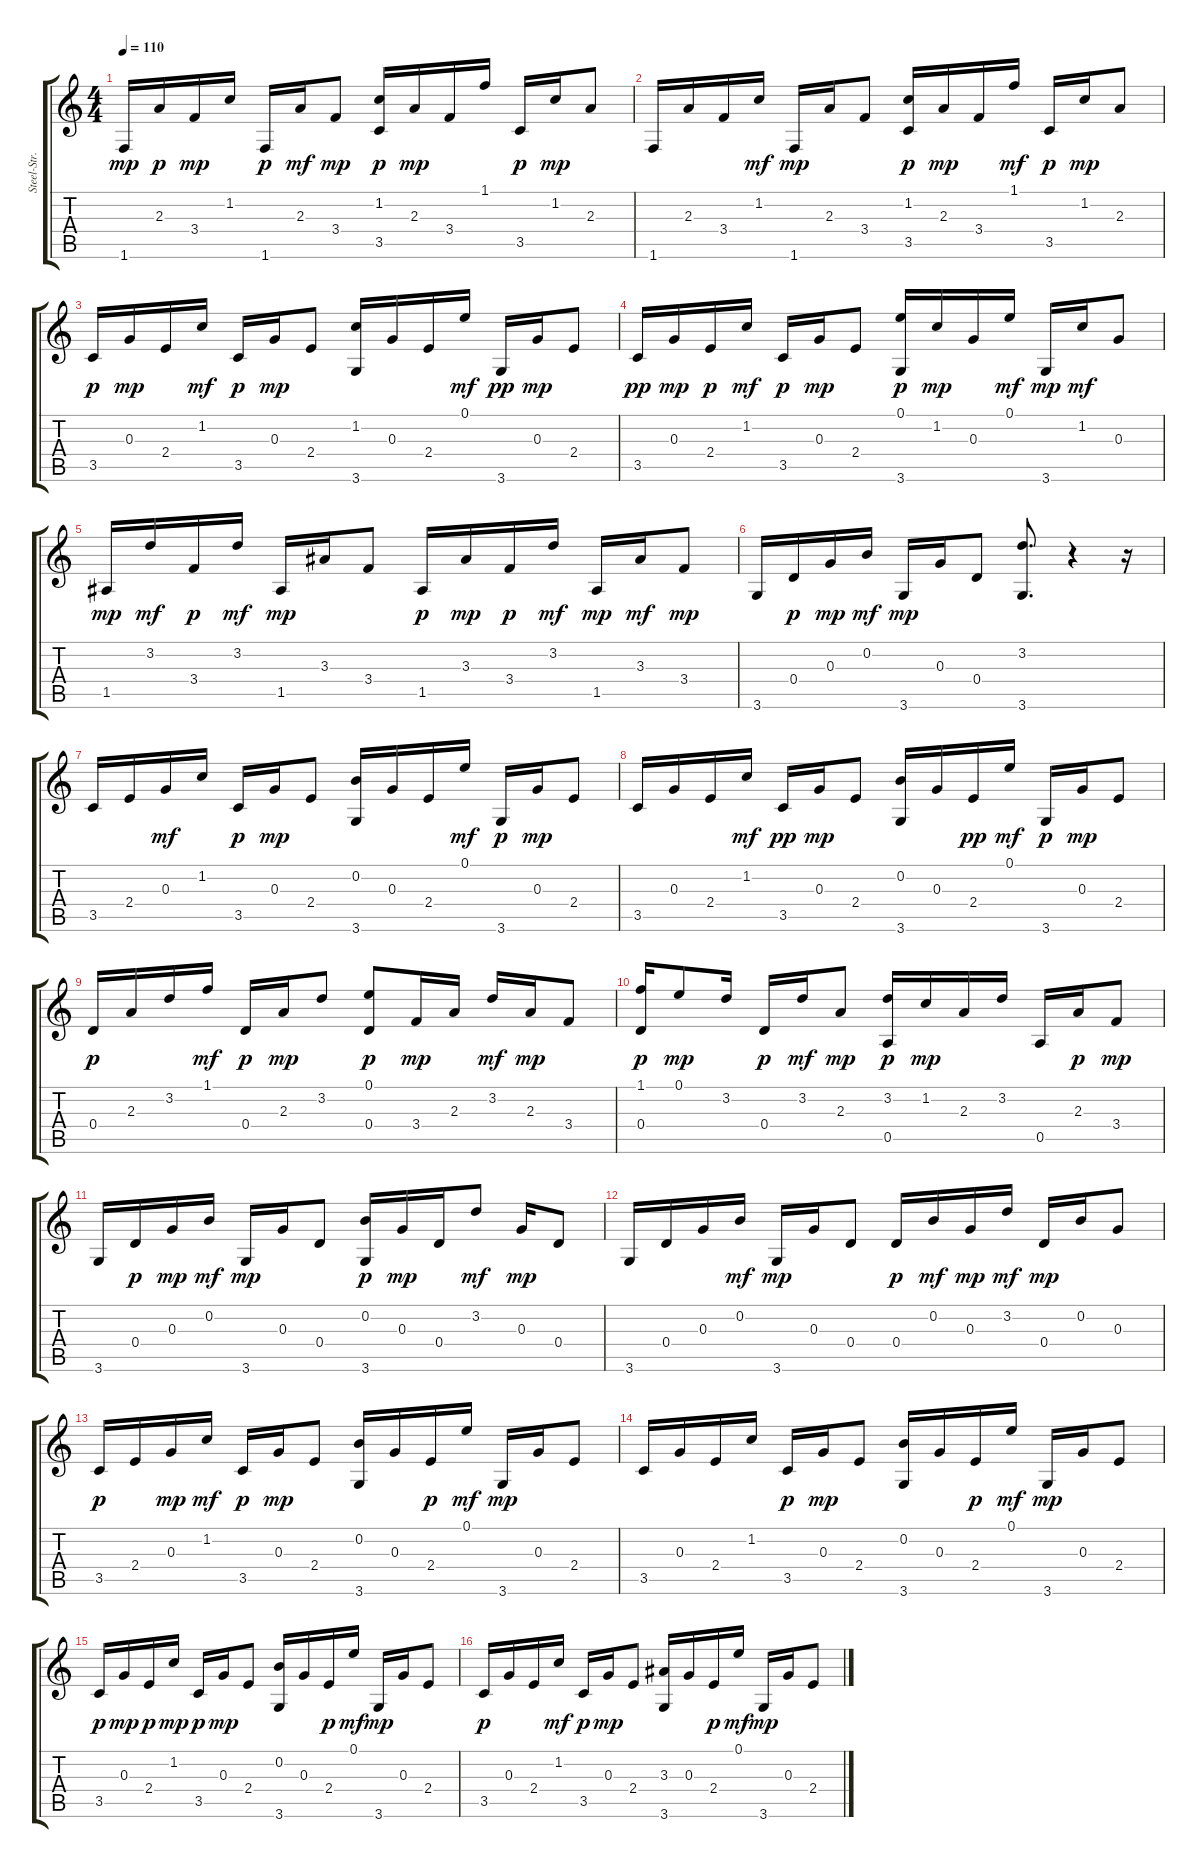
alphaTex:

\track ("Steel-Str.Gt.       " "Steel-Str.") {instrument acousticguitarsteel}
\staff {score tabs}
\tuning (E4 B3 G3 D3 A2 E2) {hide}
\ts (4 4)
\tempo 110
\clef g2
\ks c
1.6.16{dy mp} 2.3.16{dy p} 3.4.16{dy mp} 1.2.16 1.6.16{dy p} 2.3.16{dy mf} 3.4.8{dy mp} (1.2 3.5).16{dy p} 2.3.16{dy mp} 3.4.16 1.1.16 3.5.16{dy p} 1.2.16{dy mp} 2.3.8 |
1.6.16 2.3.16 3.4.16 1.2.16{dy mf} 1.6.16{dy mp} 2.3.16 3.4.8 (1.2 3.5).16{dy p} 2.3.16{dy mp} 3.4.16 1.1.16{dy mf} 3.5.16{dy p} 1.2.16{dy mp} 2.3.8 |
3.5.16{dy p} 0.3.16{dy mp} 2.4.16 1.2.16{dy mf} 3.5.16{dy p} 0.3.16{dy mp} 2.4.8 (1.2 3.6).16 0.3.16 2.4.16 0.1.16{dy mf} 3.6.16{dy pp} 0.3.16{dy mp} 2.4.8 |
3.5.16{dy pp} 0.3.16{dy mp} 2.4.16{dy p} 1.2.16{dy mf} 3.5.16{dy p} 0.3.16{dy mp} 2.4.8 (0.1 3.6).16{dy p} 1.2.16{dy mp} 0.3.16 0.1.16{dy mf} 3.6.16{dy mp} 1.2.16{dy mf} 0.3.8 |
1.5.16{dy mp} 3.2.16{dy mf} 3.4.16{dy p} 3.2.16{dy mf} 1.5.16{dy mp} 3.3.16 3.4.8 1.5.16{dy p} 3.3.16{dy mp} 3.4.16{dy p} 3.2.16{dy mf} 1.5.16{dy mp} 3.3.16{dy mf} 3.4.8{dy mp} |
3.6.16 0.4.16{dy p} 0.3.16{dy mp} 0.2.16{dy mf} 3.6.16{dy mp} 0.3.16 0.4.8 (3.2 3.6).8{d} r.4 r.16 |
3.5.16 2.4.16 0.3.16{dy mf} 1.2.16 3.5.16{dy p} 0.3.16{dy mp} 2.4.8 (0.2 3.6).16 0.3.16 2.4.16 0.1.16{dy mf} 3.6.16{dy p} 0.3.16{dy mp} 2.4.8 |
3.5.16 0.3.16 2.4.16 1.2.16{dy mf} 3.5.16{dy pp} 0.3.16{dy mp} 2.4.8 (0.2 3.6).16 0.3.16 2.4.16{dy pp} 0.1.16{dy mf} 3.6.16{dy p} 0.3.16{dy mp} 2.4.8 |
0.4.16{dy p} 2.3.16 3.2.16 1.1.16{dy mf} 0.4.16{dy p} 2.3.16{dy mp} 3.2.8 (0.1 0.4).8{dy p} 3.4.16{dy mp} 2.3.16 3.2.16{dy mf} 2.3.16{dy mp} 3.4.8 |
(1.1 0.4).16{dy p} 0.1.8{dy mp} 3.2.16 0.4.16{dy p} 3.2.16{dy mf} 2.3.8{dy mp} (3.2 0.5).16{dy p} 1.2.16{dy mp} 2.3.16 3.2.16 0.5.16 2.3.16{dy p} 3.4.8{dy mp} |
3.6.16 0.4.16{dy p} 0.3.16{dy mp} 0.2.16{dy mf} 3.6.16{dy mp} 0.3.16 0.4.8 (0.2 3.6).16{dy p} 0.3.16{dy mp} 0.4.16 3.2.8{dy mf} 0.3.16{dy mp} 0.4.8 |
3.6.16 0.4.16 0.3.16 0.2.16{dy mf} 3.6.16{dy mp} 0.3.16 0.4.8 0.4.16{dy p} 0.2.16{dy mf} 0.3.16{dy mp} 3.2.16{dy mf} 0.4.16{dy mp} 0.2.16 0.3.8 |
3.5.16{dy p} 2.4.16 0.3.16{dy mp} 1.2.16{dy mf} 3.5.16{dy p} 0.3.16{dy mp} 2.4.8 (0.2 3.6).16 0.3.16 2.4.16{dy p} 0.1.16{dy mf} 3.6.16{dy mp} 0.3.16 2.4.8 |
3.5.16 0.3.16 2.4.16 1.2.16 3.5.16{dy p} 0.3.16{dy mp} 2.4.8 (0.2 3.6).16 0.3.16 2.4.16{dy p} 0.1.16{dy mf} 3.6.16{dy mp} 0.3.16 2.4.8 |
3.5.16{dy p} 0.3.16{dy mp} 2.4.16{dy p} 1.2.16{dy mp} 3.5.16{dy p} 0.3.16{dy mp} 2.4.8 (0.2 3.6).16 0.3.16 2.4.16{dy p} 0.1.16{dy mf} 3.6.16{dy mp} 0.3.16 2.4.8 |
3.5.16{dy p} 0.3.16 2.4.16 1.2.16{dy mf} 3.5.16{dy p} 0.3.16{dy mp} 2.4.8 (3.3 3.6).16 0.3.16 2.4.16{dy p} 0.1.16{dy mf} 3.6.16{dy mp} 0.3.16 2.4.8
